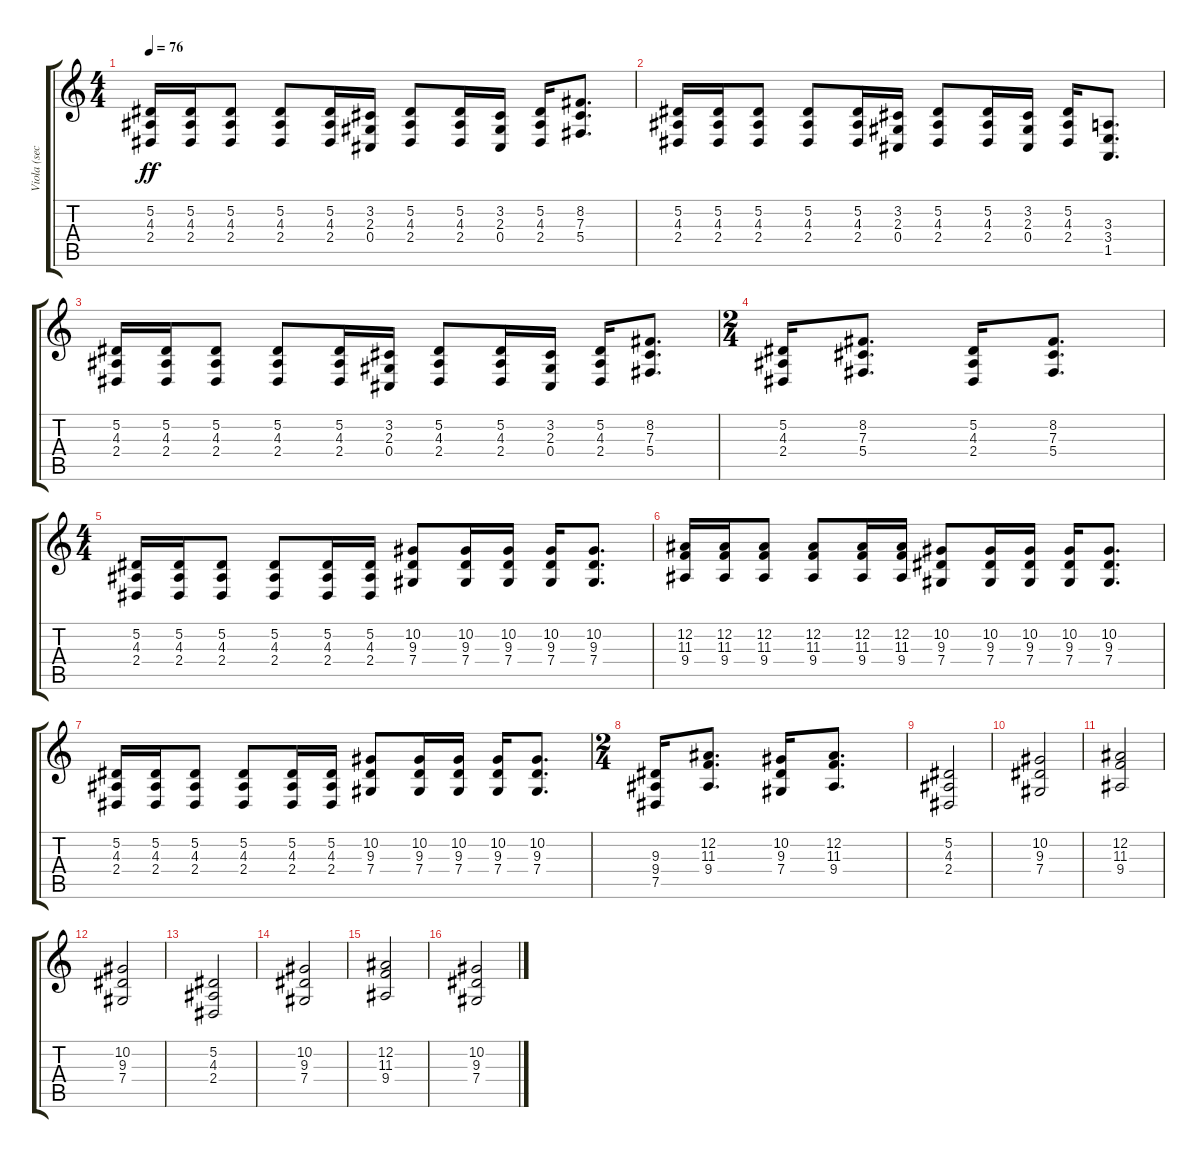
\track ("Viola (section)" "Viola (sec") {instrument viola}
\staff {score tabs}
\tuning (Eb4 Bb3 Gb3 Db3 Ab2 Eb2) {hide}
\ts (4 4)
\tempo 76
\clef g2
\ks c
(5.2 4.3 2.4).16{dy ff} (5.2 4.3 2.4).16 (5.2 4.3 2.4).8 (5.2 4.3 2.4).8 (5.2 4.3 2.4).16 (3.2 2.3 0.4).16 (5.2 4.3 2.4).8 (5.2 4.3 2.4).16 (3.2 2.3 0.4).16 (5.2 4.3 2.4).16 (8.2 7.3 5.4).8{d} |
(5.2 4.3 2.4).16 (5.2 4.3 2.4).16 (5.2 4.3 2.4).8 (5.2 4.3 2.4).8 (5.2 4.3 2.4).16 (3.2 2.3 0.4).16 (5.2 4.3 2.4).8 (5.2 4.3 2.4).16 (3.2 2.3 0.4).16 (5.2 4.3 2.4).16 (3.3 3.4 1.5).8{d} |
(5.2 4.3 2.4).16 (5.2 4.3 2.4).16 (5.2 4.3 2.4).8 (5.2 4.3 2.4).8 (5.2 4.3 2.4).16 (3.2 2.3 0.4).16 (5.2 4.3 2.4).8 (5.2 4.3 2.4).16 (3.2 2.3 0.4).16 (5.2 4.3 2.4).16 (8.2 7.3 5.4).8{d} |
\ts (2 4)
(5.2 4.3 2.4).16 (8.2 7.3 5.4).8{d} (5.2 4.3 2.4).16 (8.2 7.3 5.4).8{d} |
\ts (4 4)
(5.2 4.3 2.4).16 (5.2 4.3 2.4).16 (5.2 4.3 2.4).8 (5.2 4.3 2.4).8 (5.2 4.3 2.4).16 (5.2 4.3 2.4).16 (10.2 9.3 7.4).8 (10.2 9.3 7.4).16 (10.2 9.3 7.4).16 (10.2 9.3 7.4).16 (10.2 9.3 7.4).8{d} |
(12.2 11.3 9.4).16 (12.2 11.3 9.4).16 (12.2 11.3 9.4).8 (12.2 11.3 9.4).8 (12.2 11.3 9.4).16 (12.2 11.3 9.4).16 (10.2 9.3 7.4).8 (10.2 9.3 7.4).16 (10.2 9.3 7.4).16 (10.2 9.3 7.4).16 (10.2 9.3 7.4).8{d} |
(5.2 4.3 2.4).16 (5.2 4.3 2.4).16 (5.2 4.3 2.4).8 (5.2 4.3 2.4).8 (5.2 4.3 2.4).16 (5.2 4.3 2.4).16 (10.2 9.3 7.4).8 (10.2 9.3 7.4).16 (10.2 9.3 7.4).16 (10.2 9.3 7.4).16 (10.2 9.3 7.4).8{d} |
\ts (2 4)
(9.3 9.4 7.5).16 (12.2 11.3 9.4).8{d} (10.2 9.3 7.4).16 (12.2 11.3 9.4).8{d} |
(5.2 4.3 2.4).2 |
(10.2 9.3 7.4).2 |
(12.2 11.3 9.4).2 |
(10.2 9.3 7.4).2 |
(5.2 4.3 2.4).2 |
(10.2 9.3 7.4).2 |
(12.2 11.3 9.4).2 |
(10.2 9.3 7.4).2
